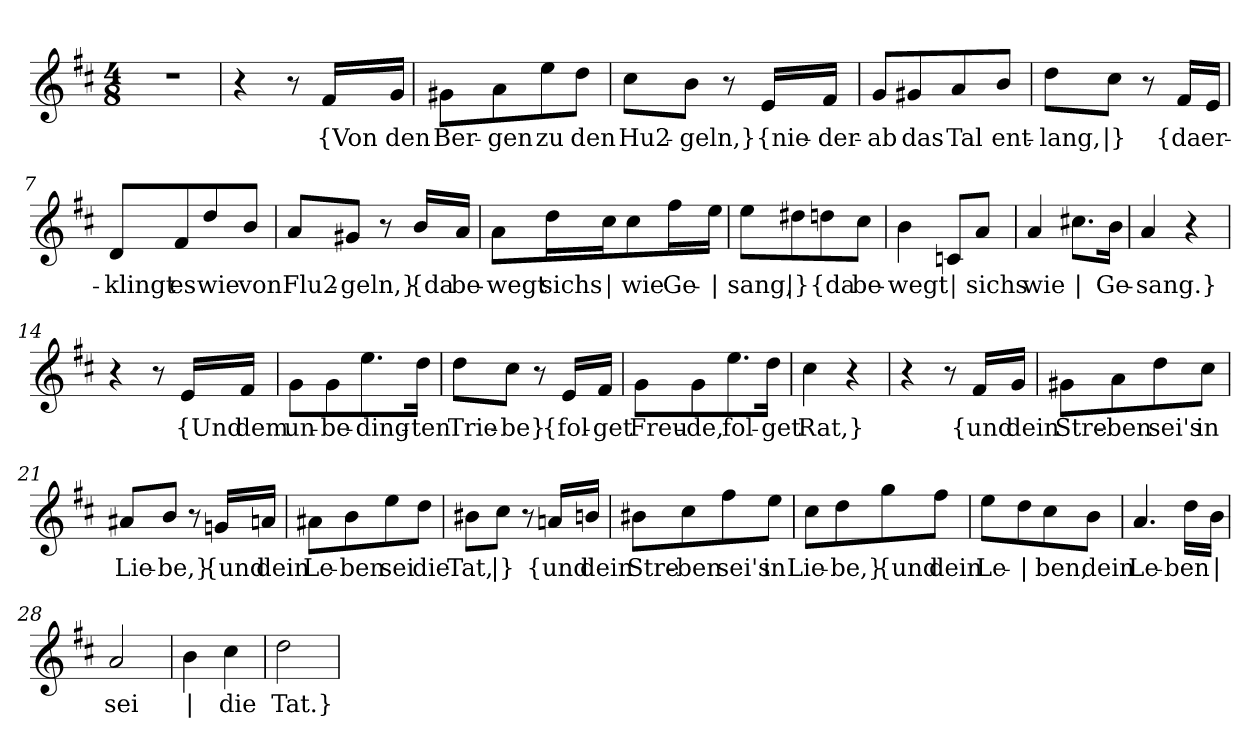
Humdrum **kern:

**kern	**text
*part1	*part1
*staff1	*staff1
*clefG2	*
*k[f#c#]	*
*M4/8	*
=1	=1
2r	.
=2	=2
4r	.
8r	.
!	!LO:LY:b
16f#/LL	{Von
!	!LO:LY:b
16g/JJ	den
=3	=3
!	!LO:LY:b
8g#X\L	Ber-
!	!LO:LY:b
8a\	-gen
!	!LO:LY:b
8ee\	zu
!	!LO:LY:b
8dd\J	den
=4	=4
!	!LO:LY:b
8cc#\L	Hu2-
!	!LO:LY:b
8b\J	-geln,}
8r	.
!	!LO:LY:b
16e/LL	{nie-
!	!LO:LY:b
16f#/JJ	-der-
=5	=5
!	!LO:LY:b
8g/L	-ab
!	!LO:LY:b
8g#X/	das
!	!LO:LY:b
8a/	Tal
!	!LO:LY:b
8b/J	ent-
=6	=6
!	!LO:LY:b
8dd\L	-lang,
!	!LO:LY:b
8cc#\J	|}
8r	.
!	!LO:LY:b
16f#/LL	{da
!	!LO:LY:b
16e/JJ	er-
!!LO:LB:g=z
=7	=7
!	!LO:LY:b
8d/L	-klingt
!	!LO:LY:b
8f#/	es
!	!LO:LY:b
8dd/	wie
!	!LO:LY:b
8b/J	von
=8	=8
!	!LO:LY:b
8a/L	Flu2-
!	!LO:LY:b
8g#X/J	-geln,}
8r	.
!	!LO:LY:b
16b/LL	{da
!	!LO:LY:b
16a/JJ	be-
=9	=9
!	!LO:LY:b
8a\L	-wegt
!	!LO:LY:b
16dd\L	sichs
!	!LO:LY:b
16cc#\J	|
!	!LO:LY:b
8cc#\	wie
!	!LO:LY:b
16ff#\L	Ge-
!	!LO:LY:b
16ee\JJ	|
=10	=10
!	!LO:LY:b
8ee\L	-sang,
!	!LO:LY:b
8dd#X\	|}
!	!LO:LY:b
8ddn\	{da
!	!LO:LY:b
8cc#\J	be-
=11	=11
!	!LO:LY:b
4b\	-wegt
!	!LO:LY:b
8cn/L	|
!	!LO:LY:b
8a/J	sichs
=12	=12
!	!LO:LY:b
4a/	wie
!	!LO:LY:b
8.cc#X\L	|
!	!LO:LY:b
16b\Jk	Ge-
!!LO:LB:g=z
=13	=13
!	!LO:LY:b
4a/	-sang.}
4r	.
=14	=14
4r	.
8r	.
!	!LO:LY:b
16e/LL	{Und
!	!LO:LY:b
16f#/JJ	dem
=15	=15
!	!LO:LY:b
8g\L	un-
!	!LO:LY:b
8g\	-be-
!	!LO:LY:b
8.ee\	-ding-
!	!LO:LY:b
16dd\Jk	-ten
=16	=16
!	!LO:LY:b
8dd\L	Trie-
!	!LO:LY:b
8cc#\J	-be}
8r	.
!	!LO:LY:b
16e/LL	{fol-
!	!LO:LY:b
16f#/JJ	-get
=17	=17
!	!LO:LY:b
8g\L	Freu-
!	!LO:LY:b
8g\	-de,
!	!LO:LY:b
8.ee\	fol-
!	!LO:LY:b
16dd\Jk	-get
=18	=18
!	!LO:LY:b
4cc#\	Rat,}
4r	.
=19	=19
4r	.
8r	.
!	!LO:LY:b
16f#/LL	{und
!	!LO:LY:b
16g/JJ	dein
!!LO:LB:g=z
=20	=20
!	!LO:LY:b
8g#X\L	Stre-
!	!LO:LY:b
8a\	-ben
!	!LO:LY:b
8dd\	sei's
!	!LO:LY:b
8cc#\J	in
=21	=21
!	!LO:LY:b
8a#X/L	Lie-
!	!LO:LY:b
8b/J	-be,}
8r	.
!	!LO:LY:b
16gn/LL	{und
!	!LO:LY:b
16an/JJ	dein
=22	=22
!	!LO:LY:b
8a#X\L	Le-
!	!LO:LY:b
8b\	-ben
!	!LO:LY:b
8ee\	sei
!	!LO:LY:b
8dd\J	die
=23	=23
!	!LO:LY:b
8b#X\L	Tat,
!	!LO:LY:b
8cc#\J	|}
8r	.
!	!LO:LY:b
16an/LL	{und
!	!LO:LY:b
16bn/JJ	dein
=24	=24
!	!LO:LY:b
8b#X\L	Stre-
!	!LO:LY:b
8cc#\	-ben
!	!LO:LY:b
8ff#\	sei's
!	!LO:LY:b
8ee\J	in
!!LO:LB:g=z
=25	=25
!	!LO:LY:b
8cc#\L	Lie-
!	!LO:LY:b
8dd\	-be,}
!	!LO:LY:b
8gg\	{und
!	!LO:LY:b
8ff#\J	dein
=26	=26
!	!LO:LY:b
8ee\L	Le-
!	!LO:LY:b
8dd\	|
!	!LO:LY:b
8cc#\	-ben,
!	!LO:LY:b
8b\J	dein
=27	=27
!	!LO:LY:b
4.a/	Le-
!	!LO:LY:b
16dd\LL	-ben
!	!LO:LY:b
16b\JJ	|
=28	=28
!	!LO:LY:b
2a/	sei
=29	=29
!	!LO:LY:b
4b\	|
!	!LO:LY:b
4cc#\	die
=30	=30
!	!LO:LY:b
2dd\	Tat.}
=	=
*-	*-
